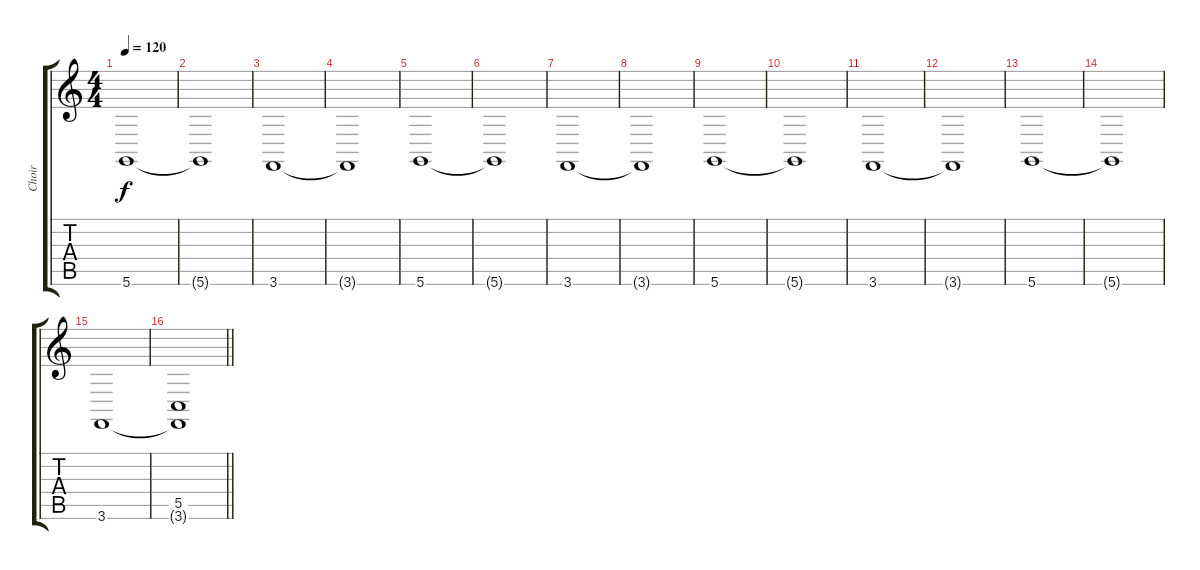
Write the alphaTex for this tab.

\track ("Choir" "Choir") {instrument choiraahs}
\staff {score tabs}
\tuning (D4 A3 F3 C3 G2 D2) {hide}
\ts (4 4)
\tempo 120
\clef g2
\ks c
5.6.1{dy f} |
5.6{t}.1 |
3.6.1 |
3.6{t}.1 |
5.6.1 |
5.6{t}.1 |
3.6.1 |
3.6{t}.1 |
5.6.1 |
5.6{t}.1 |
3.6.1 |
3.6{t}.1 |
5.6.1 |
5.6{t}.1 |
3.6.1 |
\barLineRight lightlight
(5.5 3.6{t}).1
